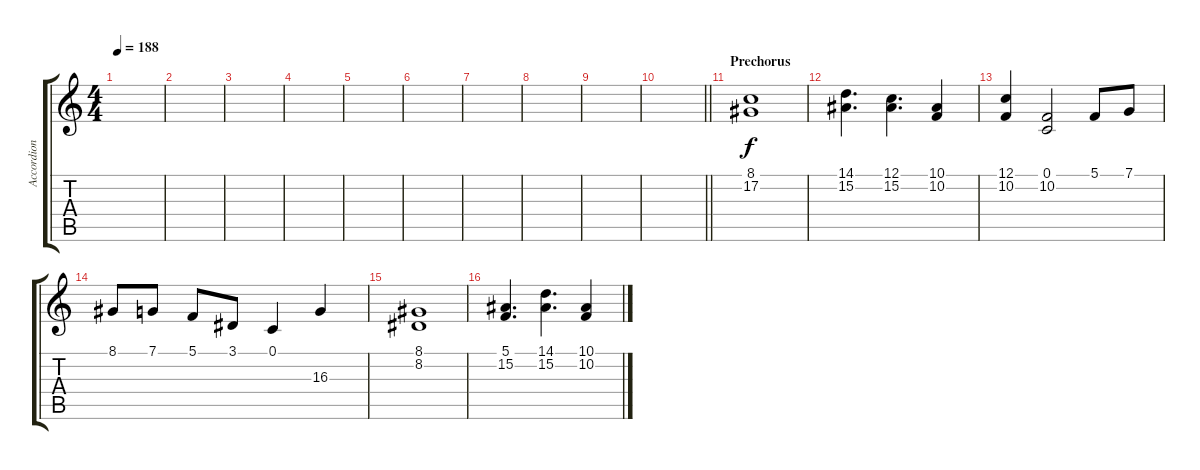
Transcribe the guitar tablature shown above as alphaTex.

\track ("Accordion" "Accordion") {instrument accordion}
\staff {score tabs}
\tuning (C4 G3 Eb3 Bb2 F2 C2) {hide}
\ts (4 4)
\tempo 188
\clef g2
\ks c
|
|
|
|
|
|
|
|
|
\barLineRight lightlight
|
\section ("" "Prechorus")
(8.1 17.2).1 |
(14.1 15.2).4{d} (12.1 15.2).4{d} (10.1 10.2).4 |
(12.1 10.2).4 (0.1 10.2).2 5.1.8 7.1.8 |
8.1.8 7.1.8 5.1.8 3.1.8 0.1.4 16.3.4 |
(8.1 8.2).1 |
(5.1 15.2).4{d} (14.1 15.2).4{d} (10.1 10.2).4
